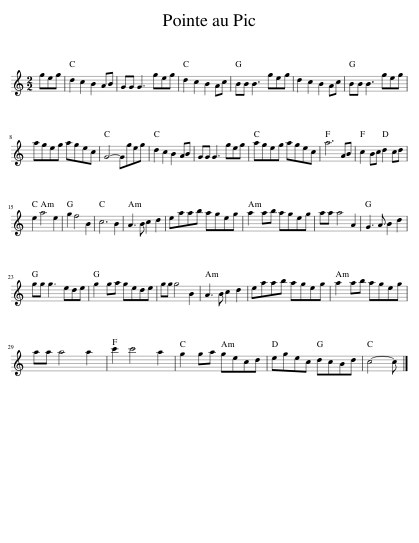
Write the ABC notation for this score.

X:1
L:1/8
M:2/2
I:linebreak $
K:C
V:1 treble
V:1
 geg | d2 c2 B2 AB | GG G3 geg | d2 c2 B2 Ac | BB B3 geg | %5
 d2 c2 B2 Ac | BB B3 geg |$ ageg agec | G4- Ggeg | d2 c2 B2 AB | %10
 GG G3 geg | ageg agec | a6 AB | c2 Bc d2 cd |$ e2 a4 e2 | %15
 g2 f4 B2 | c6 B2 | A3 B c2 d2 | eaab ageg | a2 ab ageg | %20
 aa a4 A2 | G3 A B2 d2 |$ gg g3 ede | g2 ga gede | gg g4 B2 | %25
 A3 B c2 d2 | eaab ageg | a2 ab ageg |$ aa a4 a2 | c'2 c'4 a2 | %30
 g2 ga gecd | egec dcBd | c4- c |] %33
